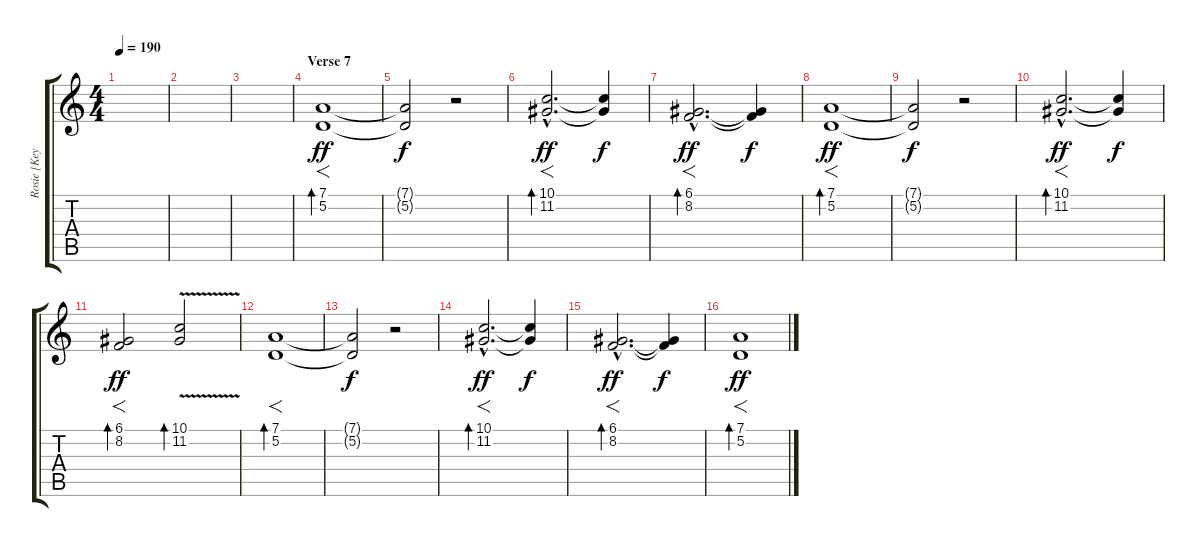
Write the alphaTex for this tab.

\track ("Rosie [Keyboard]" "Rosie [Key") {instrument stringensemble1}
\staff {score tabs}
\tuning (D4 A3 F3 C3 G2 D2) {hide}
\ts (4 4)
\tempo 190
\clef g2
\ks c
|
|
|
\section ("" "Verse 7")
(7.1 5.2).1{f bd 120 dy ff instrument pad4choir} |
(7.1{t} 5.2{t}).2{dy f} r.2 |
(10.1{hac} 11.2{hac}).2{f d bd 120 dy ff} (10.1{t} 11.2{t}).4{dy f} |
(6.1{hac} 8.2{hac}).2{f d bd 120 dy ff} (6.1{t} 8.2{t}).4{dy f} |
(7.1 5.2).1{f bd 120 dy ff} |
(7.1{t} 5.2{t}).2{dy f} r.2 |
(10.1{hac} 11.2{hac}).2{f d bd 120 dy ff} (10.1{t} 11.2{t}).4{dy f} |
(6.1 8.2).2{f bd 120 dy ff} (10.1 11.2{v}).2{bd 120} |
(7.1 5.2).1{f bd 120} |
(7.1{t} 5.2{t}).2{dy f} r.2 |
(10.1{hac} 11.2{hac}).2{f d bd 120 dy ff} (10.1{t} 11.2{t}).4{dy f} |
(6.1{hac} 8.2{hac}).2{f d bd 120 dy ff} (6.1{t} 8.2{t}).4{dy f} |
(7.1 5.2).1{f bd 120 dy ff}
